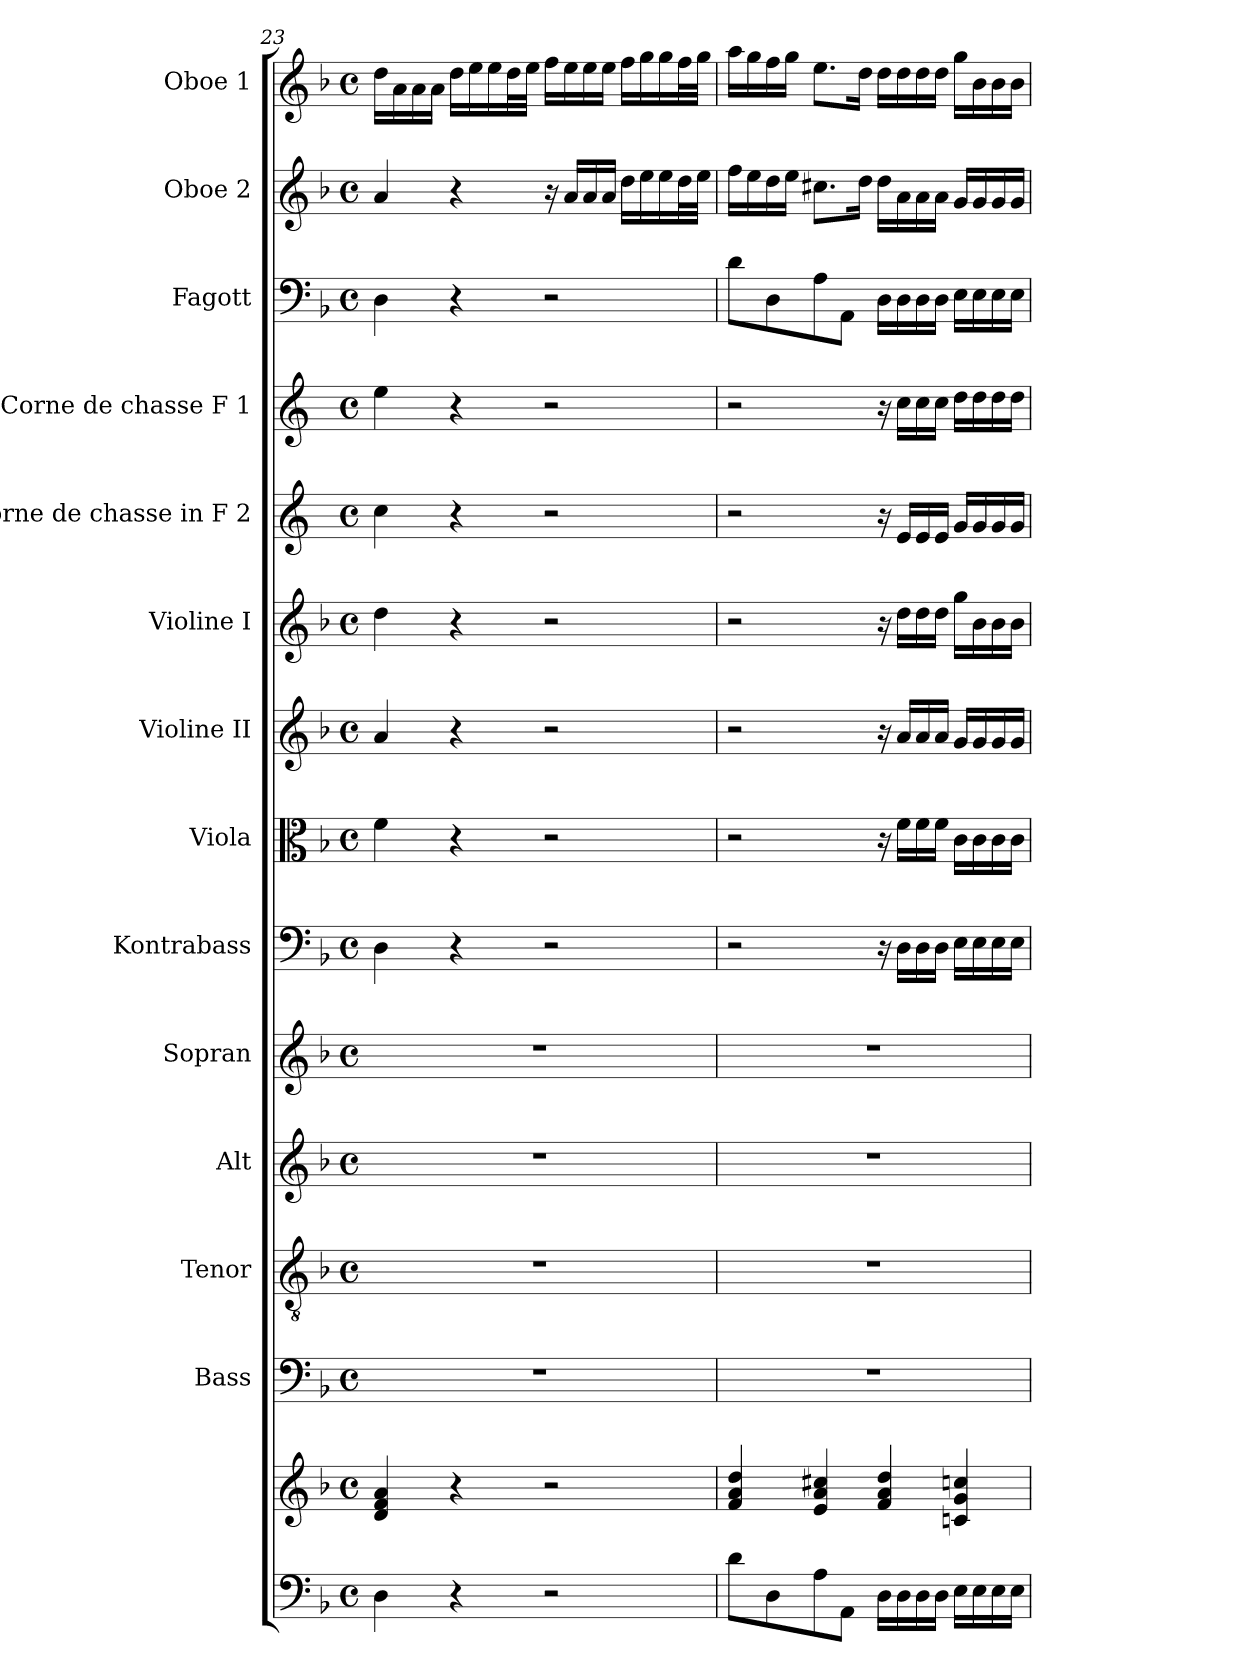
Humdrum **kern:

**kern	**kern	**kern	**kern	**kern	**kern	**kern	**kern	**kern	**kern	**kern	**kern	**kern	**kern	**kern
*part14	*part14	*part13	*part12	*part11	*part10	*part9	*part8	*part7	*part6	*part5	*part4	*part3	*part2	*part1
*staff15	*staff14	*staff13	*staff12	*staff11	*staff10	*staff9	*staff8	*staff7	*staff6	*staff5	*staff4	*staff3	*staff2	*staff1
*	*	*I"Bass	*I"Tenor	*I"Alt	*I"Sopran	*I"Kontrabass	*I"Viola	*I"Violine II	*I"Violine I	*I"Corne de chasse in F 2	*I"Corne de chasse F 1	*I"Fagott	*I"Oboe 2	*I"Oboe 1
*	*	*I'B.	*I'T.	*I'A.	*I'S.	*I'Kb.	*I'Vla.	*I'Vl. II	*I'Vl. I	*	*	*I'Fg.	*I'Ob. 2	*I'Ob. 1
*clefF4	*clefG2	*clefF4	*clefGv2	*clefG2	*clefG2	*clefF4	*clefC3	*clefG2	*clefG2	*clefG2	*clefG2	*clefF4	*clefG2	*clefG2
*	*	*	*	*	*	*ITrd7c12	*	*	*	*ITrd4c7	*ITrd4c7	*	*	*
*k[b-]	*k[b-]	*k[b-]	*k[b-]	*k[b-]	*k[b-]	*k[b-]	*k[b-]	*k[b-]	*k[b-]	*k[b-]	*k[b-]	*k[b-]	*k[b-]	*k[b-]
*F:	*F:	*F:	*F:	*F:	*F:	*F:	*F:	*F:	*F:	*F:	*F:	*F:	*F:	*F:
*M4/4	*M4/4	*M4/4	*M4/4	*M4/4	*M4/4	*M4/4	*M4/4	*M4/4	*M4/4	*M4/4	*M4/4	*M4/4	*M4/4	*M4/4
*met(c)	*met(c)	*met(c)	*met(c)	*met(c)	*met(c)	*met(c)	*met(c)	*met(c)	*met(c)	*met(c)	*met(c)	*met(c)	*met(c)	*met(c)
=23	=23	=23	=23	=23	=23	=23	=23	=23	=23	=23	=23	=23	=23	=23
4D\	4d/ 4f/ 4a/	1r	1r	1r	1r	4DD\	4f\	4a/	4dd\	4f\	4a\	4D\	4a/	16dd\LL
.	.	.	.	.	.	.	.	.	.	.	.	.	.	16a\
.	.	.	.	.	.	.	.	.	.	.	.	.	.	16a\
.	.	.	.	.	.	.	.	.	.	.	.	.	.	16a\JJ
4r	4r	.	.	.	.	4r	4r	4r	4r	4r	4r	4r	4r	16dd\LL
.	.	.	.	.	.	.	.	.	.	.	.	.	.	16ee\
.	.	.	.	.	.	.	.	.	.	.	.	.	.	16ee\
.	.	.	.	.	.	.	.	.	.	.	.	.	.	32dd\L
.	.	.	.	.	.	.	.	.	.	.	.	.	.	32ee\JJJ
2r	2r	.	.	.	.	2r	2r	2r	2r	2r	2r	2r	16r	16ff\LL
.	.	.	.	.	.	.	.	.	.	.	.	.	16a/LL	16ee\
.	.	.	.	.	.	.	.	.	.	.	.	.	16a/	16ee\
.	.	.	.	.	.	.	.	.	.	.	.	.	16a/JJ	16ee\JJ
.	.	.	.	.	.	.	.	.	.	.	.	.	16dd\LL	16ff\LL
.	.	.	.	.	.	.	.	.	.	.	.	.	16ee\	16gg\
.	.	.	.	.	.	.	.	.	.	.	.	.	16ee\	16gg\
.	.	.	.	.	.	.	.	.	.	.	.	.	32dd\L	32ff\L
.	.	.	.	.	.	.	.	.	.	.	.	.	32ee\JJJ	32gg\JJJ
=24	=24	=24	=24	=24	=24	=24	=24	=24	=24	=24	=24	=24	=24	=24
8d\L	4f/ 4a/ 4dd/	1r	1r	1r	1r	2r	2r	2r	2r	2r	2r	8d\L	16ff\LL	16aa\LL
.	.	.	.	.	.	.	.	.	.	.	.	.	16ee\	16gg\
8D\	.	.	.	.	.	.	.	.	.	.	.	8D\	16dd\	16ff\
.	.	.	.	.	.	.	.	.	.	.	.	.	16ee\JJ	16gg\JJ
8A\	4e/ 4a/ 4cc#X/	.	.	.	.	.	.	.	.	.	.	8A\	8.cc#X\L	8.ee\L
8AA\J	.	.	.	.	.	.	.	.	.	.	.	8AA\J	.	.
.	.	.	.	.	.	.	.	.	.	.	.	.	16dd\Jk	16dd\Jk
16D\LL	4f/ 4a/ 4dd/	.	.	.	.	16r	16r	16r	16r	16r	16r	16D\LL	16dd\LL	16dd\LL
16D\	.	.	.	.	.	16DD\LL	16f\LL	16a/LL	16dd\LL	16A/LL	16f\LL	16D\	16a\	16dd\
16D\	.	.	.	.	.	16DD\	16f\	16a/	16dd\	16A/	16f\	16D\	16a\	16dd\
16D\JJ	.	.	.	.	.	16DD\JJ	16f\JJ	16a/JJ	16dd\JJ	16A/JJ	16f\JJ	16D\JJ	16a\JJ	16dd\JJ
16E\LL	4cn/ 4g/ 4ccn/	.	.	.	.	16EE\LL	16c\LL	16g/LL	16gg\LL	16c/LL	16g\LL	16E\LL	16g/LL	16gg\LL
16E\	.	.	.	.	.	16EE\	16c\	16g/	16b-\	16c/	16g\	16E\	16g/	16b-\
16E\	.	.	.	.	.	16EE\	16c\	16g/	16b-\	16c/	16g\	16E\	16g/	16b-\
16E\JJ	.	.	.	.	.	16EE\JJ	16c\JJ	16g/JJ	16b-\JJ	16c/JJ	16g\JJ	16E\JJ	16g/JJ	16b-\JJ
=	=	=	=	=	=	=	=	=	=	=	=	=	=	=
*-	*-	*-	*-	*-	*-	*-	*-	*-	*-	*-	*-	*-	*-	*-
